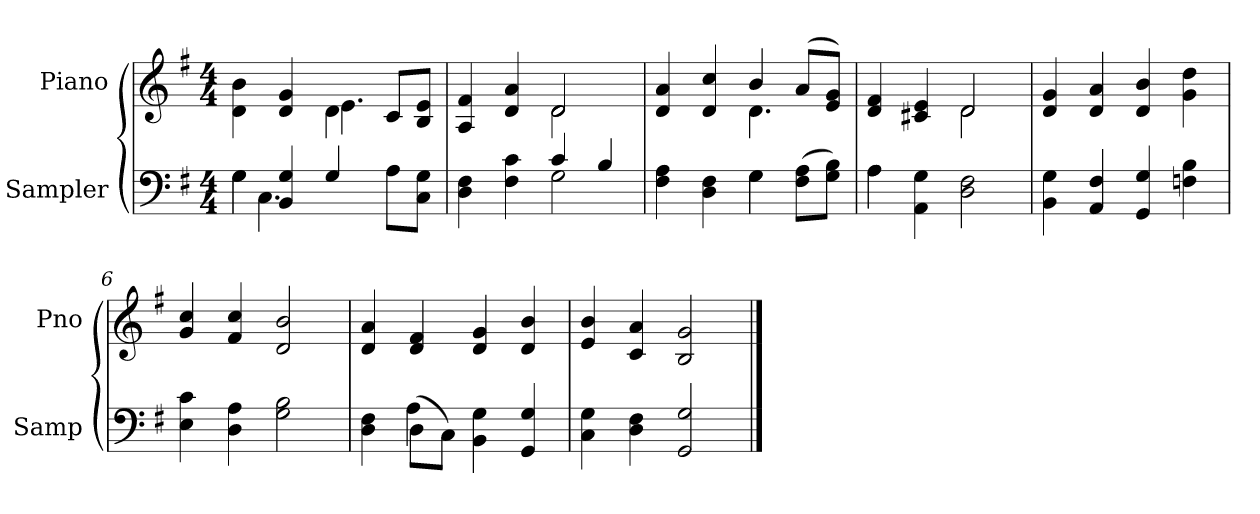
**kern	**kern
*part2	*part1
*staff2	*staff1
*I"Sampler	*I"Piano
*I'Samp	*I'Pno
*clefF4	*clefG2
*k[f#]	*k[f#]
*G:	*G:
*M4/4	*M4/4
=1	=1
*^	*^
4G\	4G	4d\ 4b\	2ryy
4BB 4G	4.C	4d 4g	.
4G/	.	4d\	4.e
.	4.ryy	.	.
8A\L	.	8c/L	.
8C\ 8G\J	.	8B/ 8e/J	8ryy
=2	=2	=2	=2
4D 4F#	2ryy	4A 4f#	2ryy
4F# 4c	.	4d 4a	.
4c/	2G	2d/	2d
4B/	.	.	.
=3	=3	=3	=3
4F# 4A	2ryy	4d 4a	2ryy
4D 4F#	.	4d 4cc	.
4G\	4G	4b/	4.d
(8F#\ 8A\L	4ryy	(8a/L	.
8G\ 8B\J)	.	8e/ 8g/J)	8ryy
=4	=4	=4	=4
4A\	4A	4d 4f#	2ryy
4AA 4G	2.ryy	4c#X 4e	.
2D 2F#	.	2d/	2d
*v	*v	*	*
*	*v	*v
=5	=5
4BB 4G	4d 4g
4AA 4F#	4d 4a
4GG 4G	4d 4b
4Fn 4B	4g 4dd
=6	=6
4E 4c	4g 4cc
4D 4A	4f# 4cc
2G 2B	2d 2b
=7	=7
*^	*
4D 4F#	4ryy	4d 4a
(8D\L	4A	4d 4f#
8C\J)	.	.
4BB 4G	2ryy	4d 4g
4GG 4G	.	4d 4b
*v	*v	*
=8	=8
4C 4G	4e 4b
4D 4F#	4c 4a
2GG 2G	2B 2g
==	==
*-	*-
